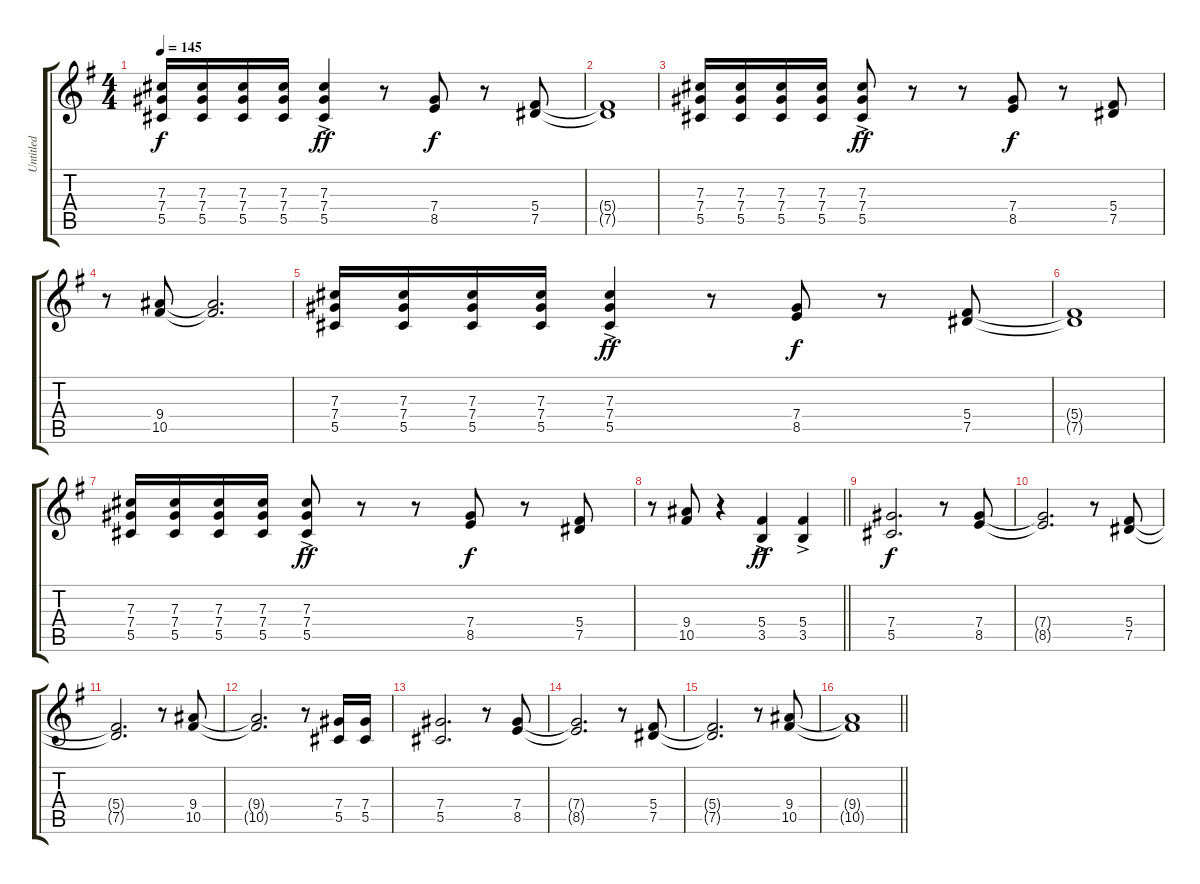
\track ("Untitled" "Untitled") {instrument overdrivenguitar}
\staff {score tabs}
\tuning (Eb4 Bb3 Gb3 Db3 Ab2 Eb2) {hide}
\ts (4 4)
\tempo 145
\clef g2
\ks g
(7.3 7.4 5.5).16{dy f instrument overdrivenguitar} (7.3 7.4 5.5).16 (7.3 7.4 5.5).16 (7.3 7.4 5.5).16 (7.3{ac} 7.4{ac} 5.5{ac}).4{dy ff} r.8 (7.4 8.5).8{dy f} r.8 (5.4 7.5).8 |
(5.4{t} 7.5{t}).1 |
(7.3 7.4 5.5).16 (7.3 7.4 5.5).16 (7.3 7.4 5.5).16 (7.3 7.4 5.5).16 (7.3{ac} 7.4{ac} 5.5{ac}).8{dy ff} r.8 r.8 (7.4 8.5).8{dy f} r.8 (5.4 7.5).8 |
r.8 (9.4 10.5).8 (9.4{t} 10.5{t}).2{d} |
(7.3 7.4 5.5).16 (7.3 7.4 5.5).16 (7.3 7.4 5.5).16 (7.3 7.4 5.5).16 (7.3{ac} 7.4{ac} 5.5{ac}).4{dy ff} r.8 (7.4 8.5).8{dy f} r.8 (5.4 7.5).8 |
(5.4{t} 7.5{t}).1 |
(7.3 7.4 5.5).16 (7.3 7.4 5.5).16 (7.3 7.4 5.5).16 (7.3 7.4 5.5).16 (7.3{ac} 7.4{ac} 5.5{ac}).8{dy ff} r.8 r.8 (7.4 8.5).8{dy f} r.8 (5.4 7.5).8 |
\barLineRight lightlight
r.8 (9.4 10.5).8 r.4 (5.4{ac} 3.5{ac}).4{dy ff} (5.4{ac} 3.5{ac}).4 |
(7.4 5.5).2{d dy f} r.8 (7.4 8.5).8 |
(7.4{t} 8.5{t}).2{d} r.8 (5.4 7.5).8 |
(5.4{t} 7.5{t}).2{d} r.8 (9.4 10.5).8 |
(9.4{t} 10.5{t}).2{d} r.8 (7.4 5.5).16 (7.4 5.5).16 |
(7.4 5.5).2{d} r.8 (7.4 8.5).8 |
(7.4{t} 8.5{t}).2{d} r.8 (5.4 7.5).8 |
(5.4{t} 7.5{t}).2{d} r.8 (9.4 10.5).8 |
\barLineRight lightlight
(9.4{t} 10.5{t}).1
